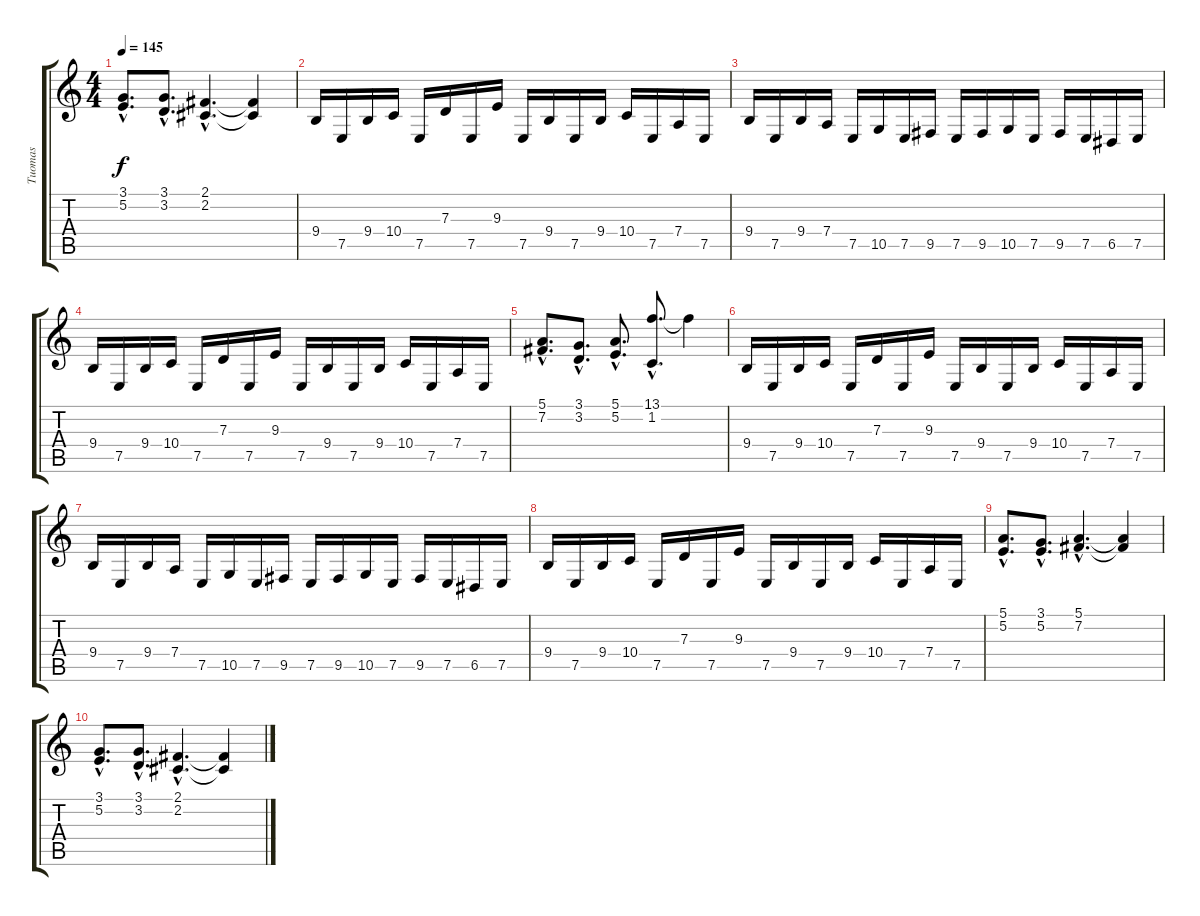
\track ("Tuomas" "Tuomas") {instrument harpsichord}
\staff {score tabs}
\tuning (E4 B3 G3 D3 A2 E2) {hide}
\ts (4 4)
\tempo 145
\clef g2
\ks c
(3.1{hac} 5.2{hac}).8{d dy f} (3.1{hac} 3.2{hac}).8{d} (2.1{hac} 2.2{hac}).4{d} (2.1{t} 2.2{t}).4 |
9.4.16 7.5.16 9.4.16 10.4.16 7.5.16 7.3.16 7.5.16 9.3.16 7.5.16 9.4.16 7.5.16 9.4.16 10.4.16 7.5.16 7.4.16 7.5.16 |
9.4.16 7.5.16 9.4.16 7.4.16 7.5.16 10.5.16 7.5.16 9.5.16 7.5.16 9.5.16 10.5.16 7.5.16 9.5.16 7.5.16 6.5.16 7.5.16 |
9.4.16 7.5.16 9.4.16 10.4.16 7.5.16 7.3.16 7.5.16 9.3.16 7.5.16 9.4.16 7.5.16 9.4.16 10.4.16 7.5.16 7.4.16 7.5.16 |
(5.1{hac} 7.2{hac}).8{d} (3.1{hac} 3.2{hac}).8{d} (5.1{hac} 5.2{hac}).8{d} (13.1{hac} 1.2{hac}).8{d} 13.1{t}.4 |
9.4.16 7.5.16 9.4.16 10.4.16 7.5.16 7.3.16 7.5.16 9.3.16 7.5.16 9.4.16 7.5.16 9.4.16 10.4.16 7.5.16 7.4.16 7.5.16 |
9.4.16 7.5.16 9.4.16 7.4.16 7.5.16 10.5.16 7.5.16 9.5.16 7.5.16 9.5.16 10.5.16 7.5.16 9.5.16 7.5.16 6.5.16 7.5.16 |
9.4.16 7.5.16 9.4.16 10.4.16 7.5.16 7.3.16 7.5.16 9.3.16 7.5.16 9.4.16 7.5.16 9.4.16 10.4.16 7.5.16 7.4.16 7.5.16 |
(5.1{hac} 5.2{hac}).8{d} (3.1{hac} 5.2{hac}).8{d} (5.1{hac} 7.2{hac}).4{d} (5.1{t} 7.2{t}).4 |
(3.1{hac} 5.2{hac}).8{d} (3.1{hac} 3.2{hac}).8{d} (2.1{hac} 2.2{hac}).4{d} (2.1{t} 2.2{t}).4
